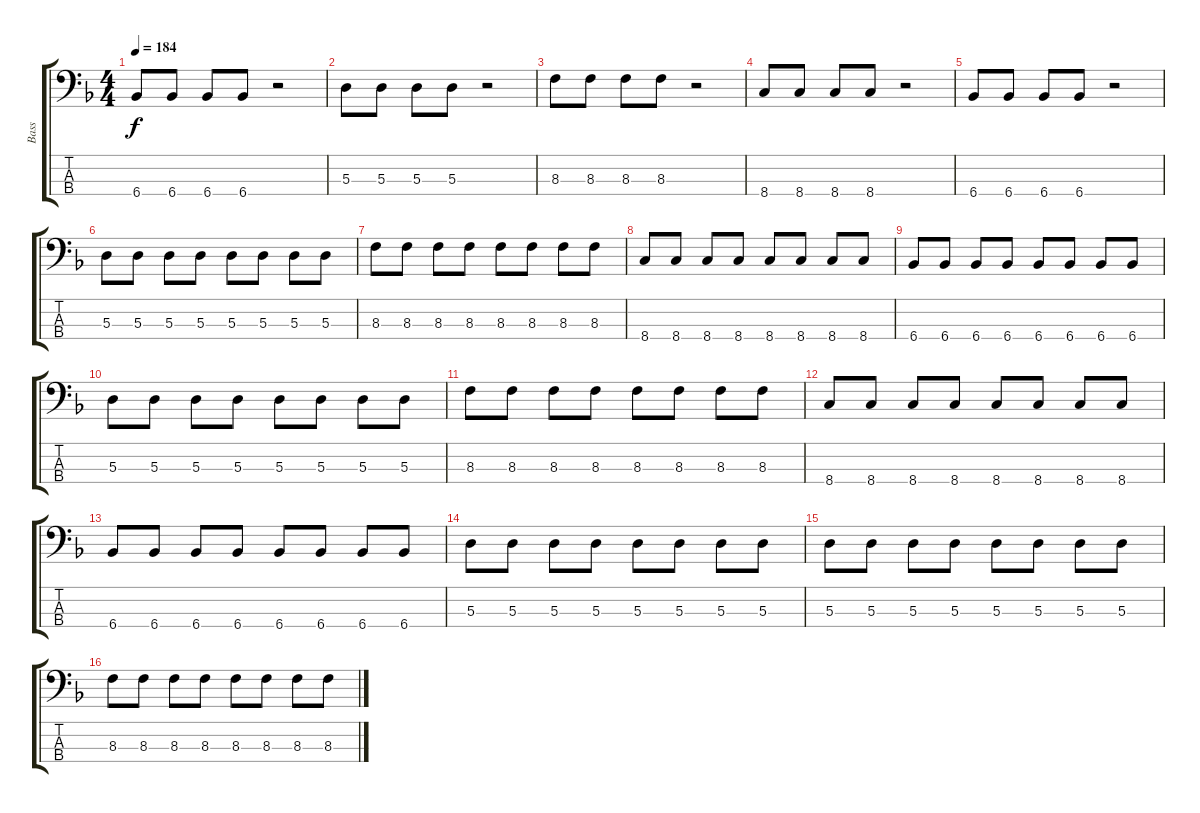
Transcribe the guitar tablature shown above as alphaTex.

\track ("Bass" "Bass") {instrument electricbasspick}
\staff {score tabs}
\tuning (G2 D2 A1 E1) {hide}
\ts (4 4)
\tempo 184
\clef f4
\ks f
6.4.8{dy f} 6.4.8 6.4.8 6.4.8 r.2 |
5.3.8 5.3.8 5.3.8 5.3.8 r.2 |
8.3.8 8.3.8 8.3.8 8.3.8 r.2 |
8.4.8 8.4.8 8.4.8 8.4.8 r.2 |
6.4.8 6.4.8 6.4.8 6.4.8 r.2 |
5.3.8 5.3.8 5.3.8 5.3.8 5.3.8 5.3.8 5.3.8 5.3.8 |
8.3.8 8.3.8 8.3.8 8.3.8 8.3.8 8.3.8 8.3.8 8.3.8 |
8.4.8 8.4.8 8.4.8 8.4.8 8.4.8 8.4.8 8.4.8 8.4.8 |
6.4.8 6.4.8 6.4.8 6.4.8 6.4.8 6.4.8 6.4.8 6.4.8 |
5.3.8 5.3.8 5.3.8 5.3.8 5.3.8 5.3.8 5.3.8 5.3.8 |
8.3.8 8.3.8 8.3.8 8.3.8 8.3.8 8.3.8 8.3.8 8.3.8 |
8.4.8 8.4.8 8.4.8 8.4.8 8.4.8 8.4.8 8.4.8 8.4.8 |
6.4.8 6.4.8 6.4.8 6.4.8 6.4.8 6.4.8 6.4.8 6.4.8 |
5.3.8 5.3.8 5.3.8 5.3.8 5.3.8 5.3.8 5.3.8 5.3.8 |
5.3.8 5.3.8 5.3.8 5.3.8 5.3.8 5.3.8 5.3.8 5.3.8 |
8.3.8 8.3.8 8.3.8 8.3.8 8.3.8 8.3.8 8.3.8 8.3.8
